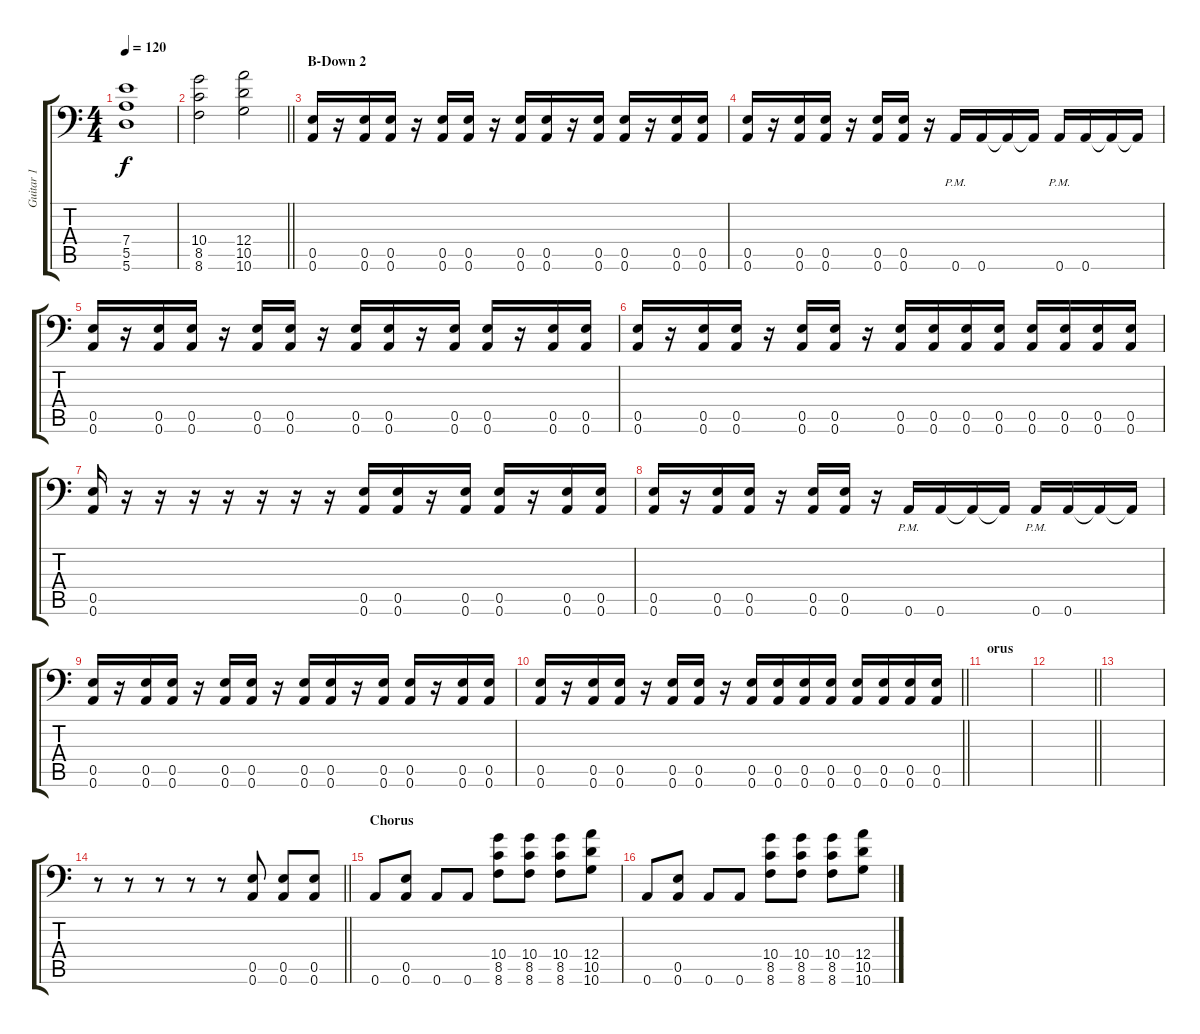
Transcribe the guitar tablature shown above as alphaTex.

\track ("Guitar 1" "Guitar 1") {instrument distortionguitar}
\staff {score tabs}
\tuning (B3 G3 D3 A2 E2 A1) {hide}
\ts (4 4)
\tempo 120
\clef f4
\ks c
(7.4 5.5 5.6).1{dy f} |
\barLineRight lightlight
(10.4 8.5 8.6).2 (12.4 10.5 10.6).2 |
\section ("" "B-Down 2")
(0.5 0.6).16 r.16 (0.5 0.6).16 (0.5 0.6).16 r.16 (0.5 0.6).16 (0.5 0.6).16 r.16 (0.5 0.6).16 (0.5 0.6).16 r.16 (0.5 0.6).16 (0.5 0.6).16 r.16 (0.5 0.6).16 (0.5 0.6).16 |
(0.5 0.6).16 r.16 (0.5 0.6).16 (0.5 0.6).16 r.16 (0.5 0.6).16 (0.5 0.6).16 r.16 0.6{pm}.16 0.6.16 0.6{t}.16 0.6{t}.16 0.6{pm}.16 0.6.16 0.6{t}.16 0.6{t}.16 |
(0.5 0.6).16 r.16 (0.5 0.6).16 (0.5 0.6).16 r.16 (0.5 0.6).16 (0.5 0.6).16 r.16 (0.5 0.6).16 (0.5 0.6).16 r.16 (0.5 0.6).16 (0.5 0.6).16 r.16 (0.5 0.6).16 (0.5 0.6).16 |
(0.5 0.6).16 r.16 (0.5 0.6).16 (0.5 0.6).16 r.16 (0.5 0.6).16 (0.5 0.6).16 r.16 (0.5 0.6).16 (0.5 0.6).16 (0.5 0.6).16 (0.5 0.6).16 (0.5 0.6).16 (0.5 0.6).16 (0.5 0.6).16 (0.5 0.6).16 |
(0.5 0.6).16 r.16 r.16 r.16 r.16 r.16 r.16 r.16 (0.5 0.6).16 (0.5 0.6).16 r.16 (0.5 0.6).16 (0.5 0.6).16 r.16 (0.5 0.6).16 (0.5 0.6).16 |
(0.5 0.6).16 r.16 (0.5 0.6).16 (0.5 0.6).16 r.16 (0.5 0.6).16 (0.5 0.6).16 r.16 0.6{pm}.16 0.6.16 0.6{t}.16 0.6{t}.16 0.6{pm}.16 0.6.16 0.6{t}.16 0.6{t}.16 |
(0.5 0.6).16 r.16 (0.5 0.6).16 (0.5 0.6).16 r.16 (0.5 0.6).16 (0.5 0.6).16 r.16 (0.5 0.6).16 (0.5 0.6).16 r.16 (0.5 0.6).16 (0.5 0.6).16 r.16 (0.5 0.6).16 (0.5 0.6).16 |
\barLineRight lightlight
(0.5 0.6).16 r.16 (0.5 0.6).16 (0.5 0.6).16 r.16 (0.5 0.6).16 (0.5 0.6).16 r.16 (0.5 0.6).16 (0.5 0.6).16 (0.5 0.6).16 (0.5 0.6).16 (0.5 0.6).16 (0.5 0.6).16 (0.5 0.6).16 (0.5 0.6).16 |
\section ("" "orus")
|
\barLineRight lightlight
|
|
\barLineRight lightlight
r.8 r.8 r.8 r.8 r.8 (0.5 0.6).8 (0.5 0.6).8 (0.5 0.6).8 |
\section ("" "Chorus")
0.6.8 (0.5 0.6).8 0.6.8 0.6.8 (10.4 8.5 8.6).8 (10.4 8.5 8.6).8 (10.4 8.5 8.6).8 (12.4 10.5 10.6).8 |
0.6.8 (0.5 0.6).8 0.6.8 0.6.8 (10.4 8.5 8.6).8 (10.4 8.5 8.6).8 (10.4 8.5 8.6).8 (12.4 10.5 10.6).8
